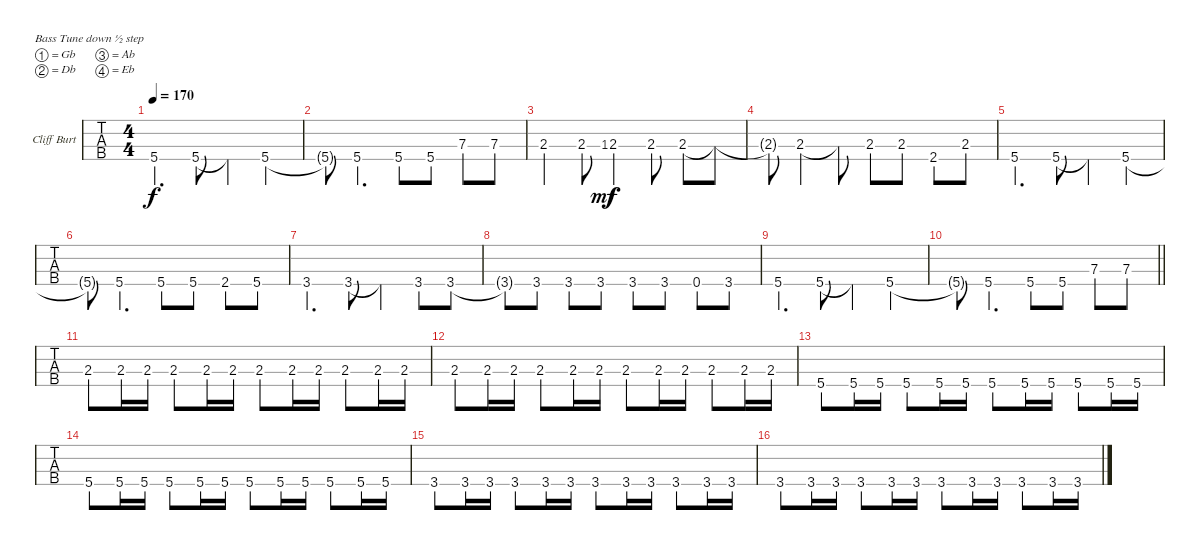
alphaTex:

\bracketExtendMode groupsimilarinstruments
\firstSystemTrackNameOrientation horizontal
\otherSystemsTrackNameOrientation horizontal
\track ("Cliff Burton" "Cliff Burt") {instrument electricbassfinger}
\staff {tabs}
\tuning (Gb2 Db2 Ab1 Eb1)
\ts (4 4)
\tempo 170
\clef f4
\ks bminor
5.4.4{d dy f} 5.4.8 5.4{t}.4 5.4.4 |
5.4{t}.8 5.4.4{d} 5.4.8 5.4.8 7.3.8 7.3.8 |
2.3.4 2.3.8 1.3.8{gr dy mf} 2.3.4{dy f} 2.3.8 2.3.8 2.3{t}.8 |
2.3{t}.8 2.3.4 2.3{t}.8 2.3.8 2.3.8 2.4.8 2.3.8 |
5.4.4{d} 5.4.8 5.4{t}.4 5.4.4 |
5.4{t}.8 5.4.4{d} 5.4.8 5.4.8 2.4.8 5.4.8 |
3.4.4{d} 3.4.8 3.4{t}.4 3.4.8 3.4.8 |
3.4{t}.8 3.4.8 3.4.8 3.4.8 3.4.8 3.4.8 0.4.8 3.4.8 |
\ks c
5.4.4{d} 5.4.8 5.4{t}.4 5.4.4 |
\barLineRight lightlight
5.4{t}.8 5.4.4{d} 5.4.8 5.4.8 7.3.8 7.3.8 |
2.3.8 2.3.16 2.3.16 2.3.8 2.3.16 2.3.16 2.3.8 2.3.16 2.3.16 2.3.8 2.3.16 2.3.16 |
2.3.8 2.3.16 2.3.16 2.3.8 2.3.16 2.3.16 2.3.8 2.3.16 2.3.16 2.3.8 2.3.16 2.3.16 |
5.4.8 5.4.16 5.4.16 5.4.8 5.4.16 5.4.16 5.4.8 5.4.16 5.4.16 5.4.8 5.4.16 5.4.16 |
5.4.8 5.4.16 5.4.16 5.4.8 5.4.16 5.4.16 5.4.8 5.4.16 5.4.16 5.4.8 5.4.16 5.4.16 |
3.4.8 3.4.16 3.4.16 3.4.8 3.4.16 3.4.16 3.4.8 3.4.16 3.4.16 3.4.8 3.4.16 3.4.16 |
3.4.8 3.4.16 3.4.16 3.4.8 3.4.16 3.4.16 3.4.8 3.4.16 3.4.16 3.4.8 3.4.16 3.4.16
